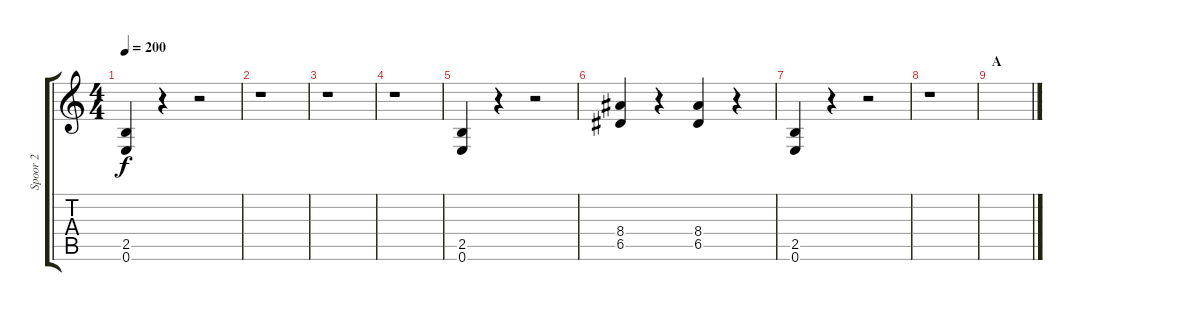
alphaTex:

\track ("Spoor 2" "Spoor 2") {instrument overdrivenguitar}
\staff {score tabs}
\tuning (E4 B3 G3 D3 A2 E2) {hide}
\ts (4 4)
\tempo 200
\clef g2
\ks c
(2.5 0.6).4{dy f volume 13 instrument overdrivenguitar} r.4 r.2 |
r.1 |
r.1 |
r.1 |
(2.5 0.6).4 r.4 r.2 |
(8.4 6.5).4 r.4 (8.4 6.5).4 r.4 |
(2.5 0.6).4 r.4 r.2 |
r.1 |
\section ("" "A")
